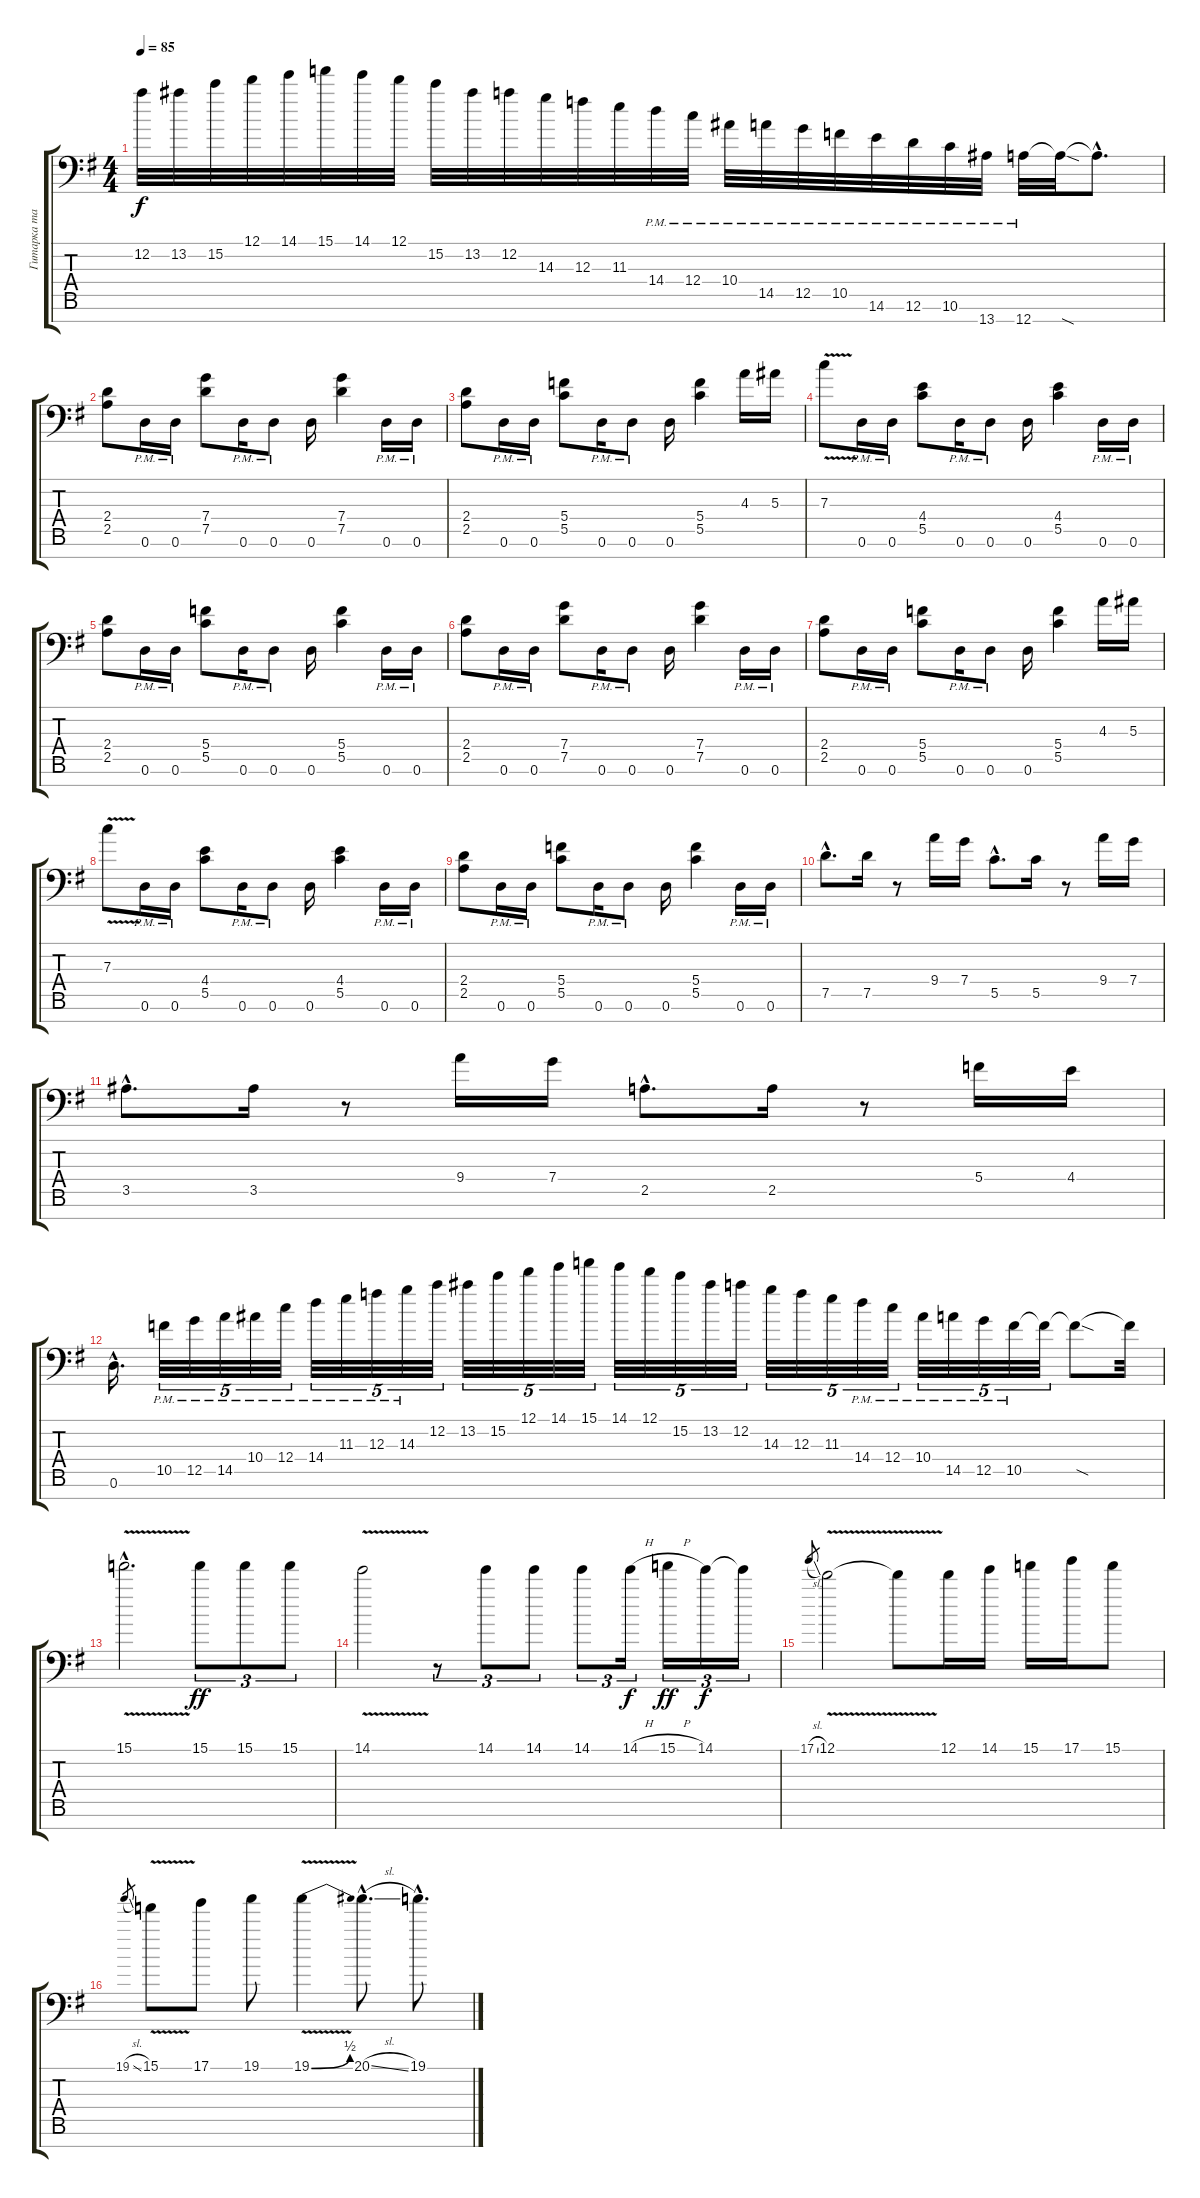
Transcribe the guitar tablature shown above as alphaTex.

\track ("Гитарка там" "Гитарка та") {instrument overdrivenguitar}
\staff {score tabs}
\tuning (D4 A3 F3 C3 G2 D2 A1) {hide}
\ts (4 4)
\tempo 85
\clef f4
\ks eminor
12.2.32{dy f} 13.2.32 15.2.32 12.1.32 14.1.32 15.1.32 14.1.32 12.1.32 15.2.32 13.2.32 12.2.32 14.3.32 12.3.32 11.3.32 14.4{pm}.32 12.4{pm}.32 10.4{pm}.32 14.5{pm}.32 12.5{pm}.32 10.5{pm}.32 14.6{pm}.32 12.6{pm}.32 10.6{pm}.32 13.7{pm}.32 12.7{pm}.32 12.7{sod t}.32 12.7{hac t}.8{d} |
(2.4 2.5).8{volume 12} 0.6{pm}.16 0.6{pm}.16 (7.4 7.5).8 0.6{pm}.16 0.6{pm}.8 0.6.16 (7.4 7.5).4 0.6{pm}.16 0.6{pm}.16 |
(2.4 2.5).8 0.6{pm}.16 0.6{pm}.16 (5.4 5.5).8 0.6{pm}.16 0.6{pm}.8 0.6.16 (5.4 5.5).4 4.3.16 5.3.16 |
7.3{v}.8 0.6{pm}.16 0.6{pm}.16 (4.4 5.5).8 0.6{pm}.16 0.6{pm}.8 0.6.16 (4.4 5.5).4 0.6{pm}.16 0.6{pm}.16 |
(2.4 2.5).8 0.6{pm}.16 0.6{pm}.16 (5.4 5.5).8 0.6{pm}.16 0.6{pm}.8 0.6.16 (5.4 5.5).4 0.6{pm}.16 0.6{pm}.16 |
(2.4 2.5).8 0.6{pm}.16 0.6{pm}.16 (7.4 7.5).8 0.6{pm}.16 0.6{pm}.8 0.6.16 (7.4 7.5).4 0.6{pm}.16 0.6{pm}.16 |
(2.4 2.5).8 0.6{pm}.16 0.6{pm}.16 (5.4 5.5).8 0.6{pm}.16 0.6{pm}.8 0.6.16 (5.4 5.5).4 4.3.16 5.3.16 |
7.3{v}.8 0.6{pm}.16 0.6{pm}.16 (4.4 5.5).8 0.6{pm}.16 0.6{pm}.8 0.6.16 (4.4 5.5).4 0.6{pm}.16 0.6{pm}.16 |
(2.4 2.5).8 0.6{pm}.16 0.6{pm}.16 (5.4 5.5).8 0.6{pm}.16 0.6{pm}.8 0.6.16 (5.4 5.5).4 0.6{pm}.16 0.6{pm}.16 |
7.5{hac}.8{d} 7.5.16 r.8 9.4.16 7.4.16 5.5{hac}.8{d} 5.5.16 r.8 9.4.16 7.4.16 |
3.5{hac}.8{d} 3.5.16 r.8 9.4.16 7.4.16 2.5{hac}.8{d} 2.5.16 r.8 5.4.16 4.4.16 |
0.6{hac}.16{d} 10.5{pm}.32{tu (5 4)} 12.5{pm}.32{tu (5 4)} 14.5{pm}.32{tu (5 4)} 10.4{pm}.32{tu (5 4)} 12.4{pm}.32{tu (5 4)} 14.4{pm}.32{tu (5 4)} 11.3{pm}.32{tu (5 4)} 12.3{pm}.32{tu (5 4)} 14.3{pm}.32{tu (5 4)} 12.2.32{tu (5 4)} 13.2.32{tu (5 4)} 15.2.32{tu (5 4)} 12.1.32{tu (5 4)} 14.1.32{tu (5 4)} 15.1.32{tu (5 4)} 14.1.32{tu (5 4)} 12.1.32{tu (5 4)} 15.2.32{tu (5 4)} 13.2.32{tu (5 4)} 12.2.32{tu (5 4)} 14.3.32{tu (5 4)} 12.3.32{tu (5 4)} 11.3.32{tu (5 4)} 14.4{pm}.32{tu (5 4)} 12.4{pm}.32{tu (5 4)} 10.4{pm}.32{tu (5 4)} 14.5{pm}.32{tu (5 4)} 12.5{pm}.32{tu (5 4)} 10.5{pm}.32{tu (5 4)} 10.5{t}.32{tu (5 4)} 10.5{sod t}.8 10.5{t}.32 |
15.1{v hac}.2{d volume 16} 15.1.8{tu (3 2) dy ff} 15.1.8{tu (3 2)} 15.1.8{tu (3 2)} |
14.1{v}.2 r.8{tu (3 2)} 14.1.8{tu (3 2)} 14.1.8{tu (3 2)} 14.1.8{tu (3 2)} 14.1{h}.16{tu (3 2) dy f} 15.1{h}.16{tu (3 2) dy ff} 14.1.16{tu (3 2) dy f} 14.1{t}.16{tu (3 2)} |
17.1{sl}.8{gr} 12.1{v}.2 12.1{t}.8 12.1.16 14.1.16 15.1.16 17.1.16 15.1.8 |
19.1{sl}.8{gr} 15.1{v}.8 17.1.8 19.1.8 19.1{be (bend 0 0 60 2) v}.4 20.1{sl hac}.8{d} 19.1{hac}.8{d}
